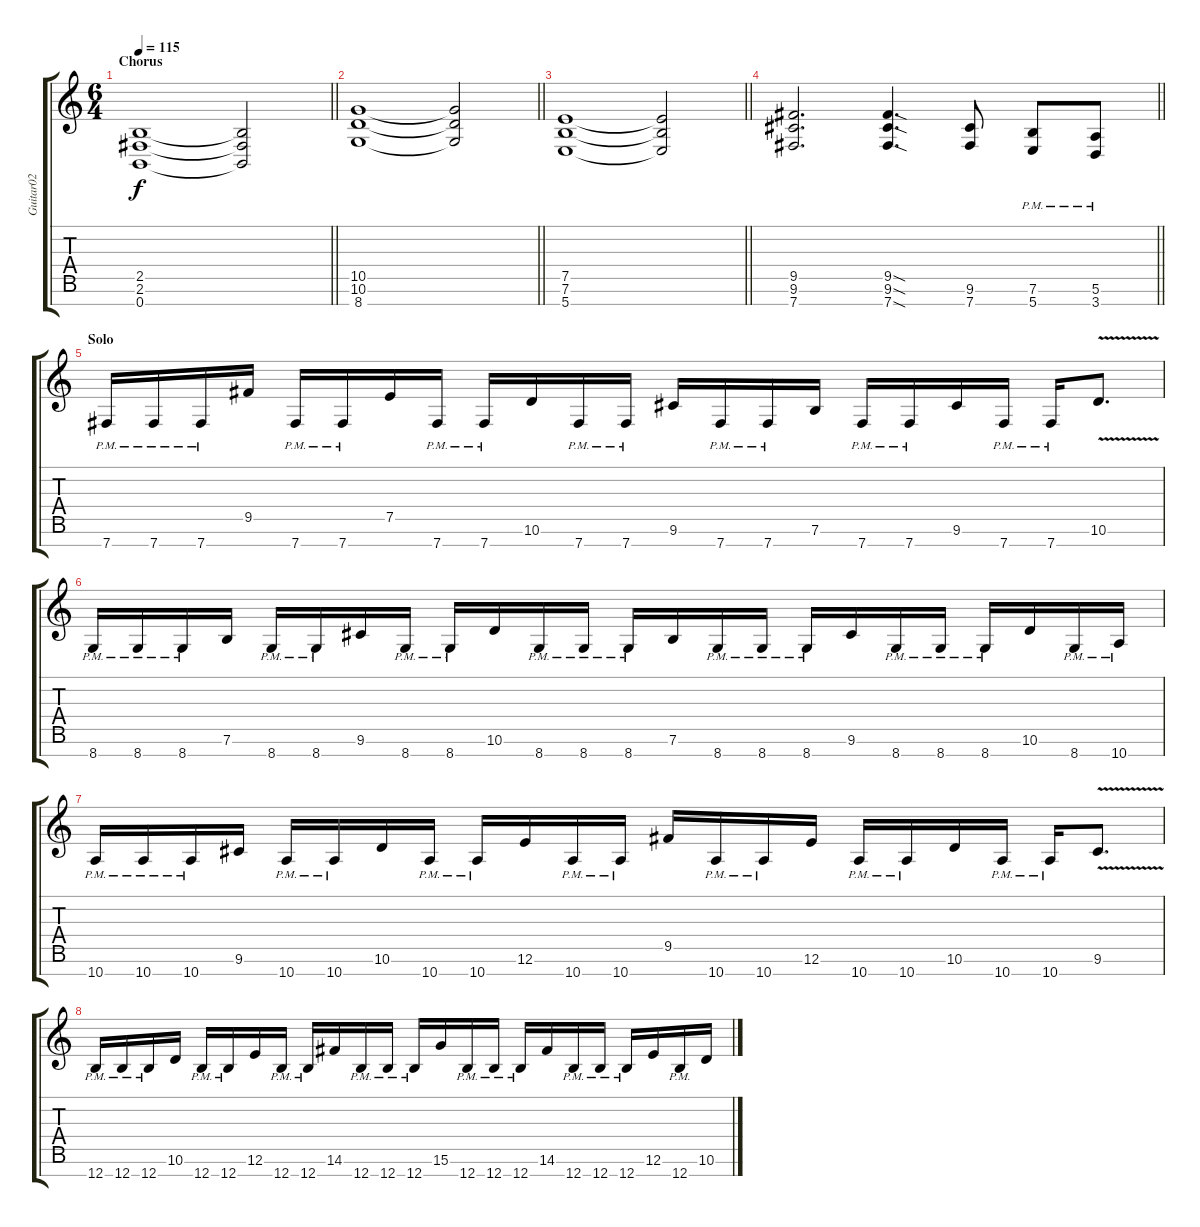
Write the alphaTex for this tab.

\track ("Guitar02" "Guitar02") {instrument distortionguitar}
\staff {score tabs}
\tuning (E4 B3 G3 D3 A2 E2 B1) {hide}
\ts (6 4)
\section ("" "Chorus")
\tempo 115
\clef g2
\barLineRight lightlight
\ks c
(2.5 2.6 0.7).1{dy f} (2.5{t} 2.6{t} 0.7{t}).2 |
\barLineRight lightlight
(10.5 10.6 8.7).1 (10.5{t} 10.6{t} 8.7{t}).2 |
\barLineRight lightlight
(7.5 7.6 5.7).1 (7.5{t} 7.6{t} 5.7{t}).2 |
\barLineRight lightlight
(9.5 9.6 7.7).2{d} (9.5{sod} 9.6{sod} 7.7{sod}).4{d} (9.6 7.7).8 (7.6{pm} 5.7{pm}).8 (5.6{pm} 3.7{pm}).8 |
\section ("" "Solo")
7.7{pm}.16 7.7{pm}.16 7.7{pm}.16 9.5.16 7.7{pm}.16 7.7{pm}.16 7.5.16 7.7{pm}.16 7.7{pm}.16 10.6.16 7.7{pm}.16 7.7{pm}.16 9.6.16 7.7{pm}.16 7.7{pm}.16 7.6.16 7.7{pm}.16 7.7{pm}.16 9.6.16 7.7{pm}.16 7.7{pm}.16 10.6{v}.8{d} |
8.7{pm}.16 8.7{pm}.16 8.7{pm}.16 7.6.16 8.7{pm}.16 8.7{pm}.16 9.6.16 8.7{pm}.16 8.7{pm}.16 10.6.16 8.7{pm}.16 8.7{pm}.16 8.7{pm}.16 7.6.16 8.7{pm}.16 8.7{pm}.16 8.7{pm}.16 9.6.16 8.7{pm}.16 8.7{pm}.16 8.7{pm}.16 10.6.16 8.7{pm}.16 10.7{pm}.16 |
10.7{pm}.16 10.7{pm}.16 10.7{pm}.16 9.6.16 10.7{pm}.16 10.7{pm}.16 10.6.16 10.7{pm}.16 10.7{pm}.16 12.6.16 10.7{pm}.16 10.7{pm}.16 9.5.16 10.7{pm}.16 10.7{pm}.16 12.6.16 10.7{pm}.16 10.7{pm}.16 10.6.16 10.7{pm}.16 10.7{pm}.16 9.6{v}.8{d} |
12.7{pm}.16 12.7{pm}.16 12.7{pm}.16 10.6.16 12.7{pm}.16 12.7{pm}.16 12.6.16 12.7{pm}.16 12.7{pm}.16 14.6.16 12.7{pm}.16 12.7{pm}.16 12.7{pm}.16 15.6.16 12.7{pm}.16 12.7{pm}.16 12.7{pm}.16 14.6.16 12.7{pm}.16 12.7{pm}.16 12.7{pm}.16 12.6.16 12.7{pm}.16 10.6.16
